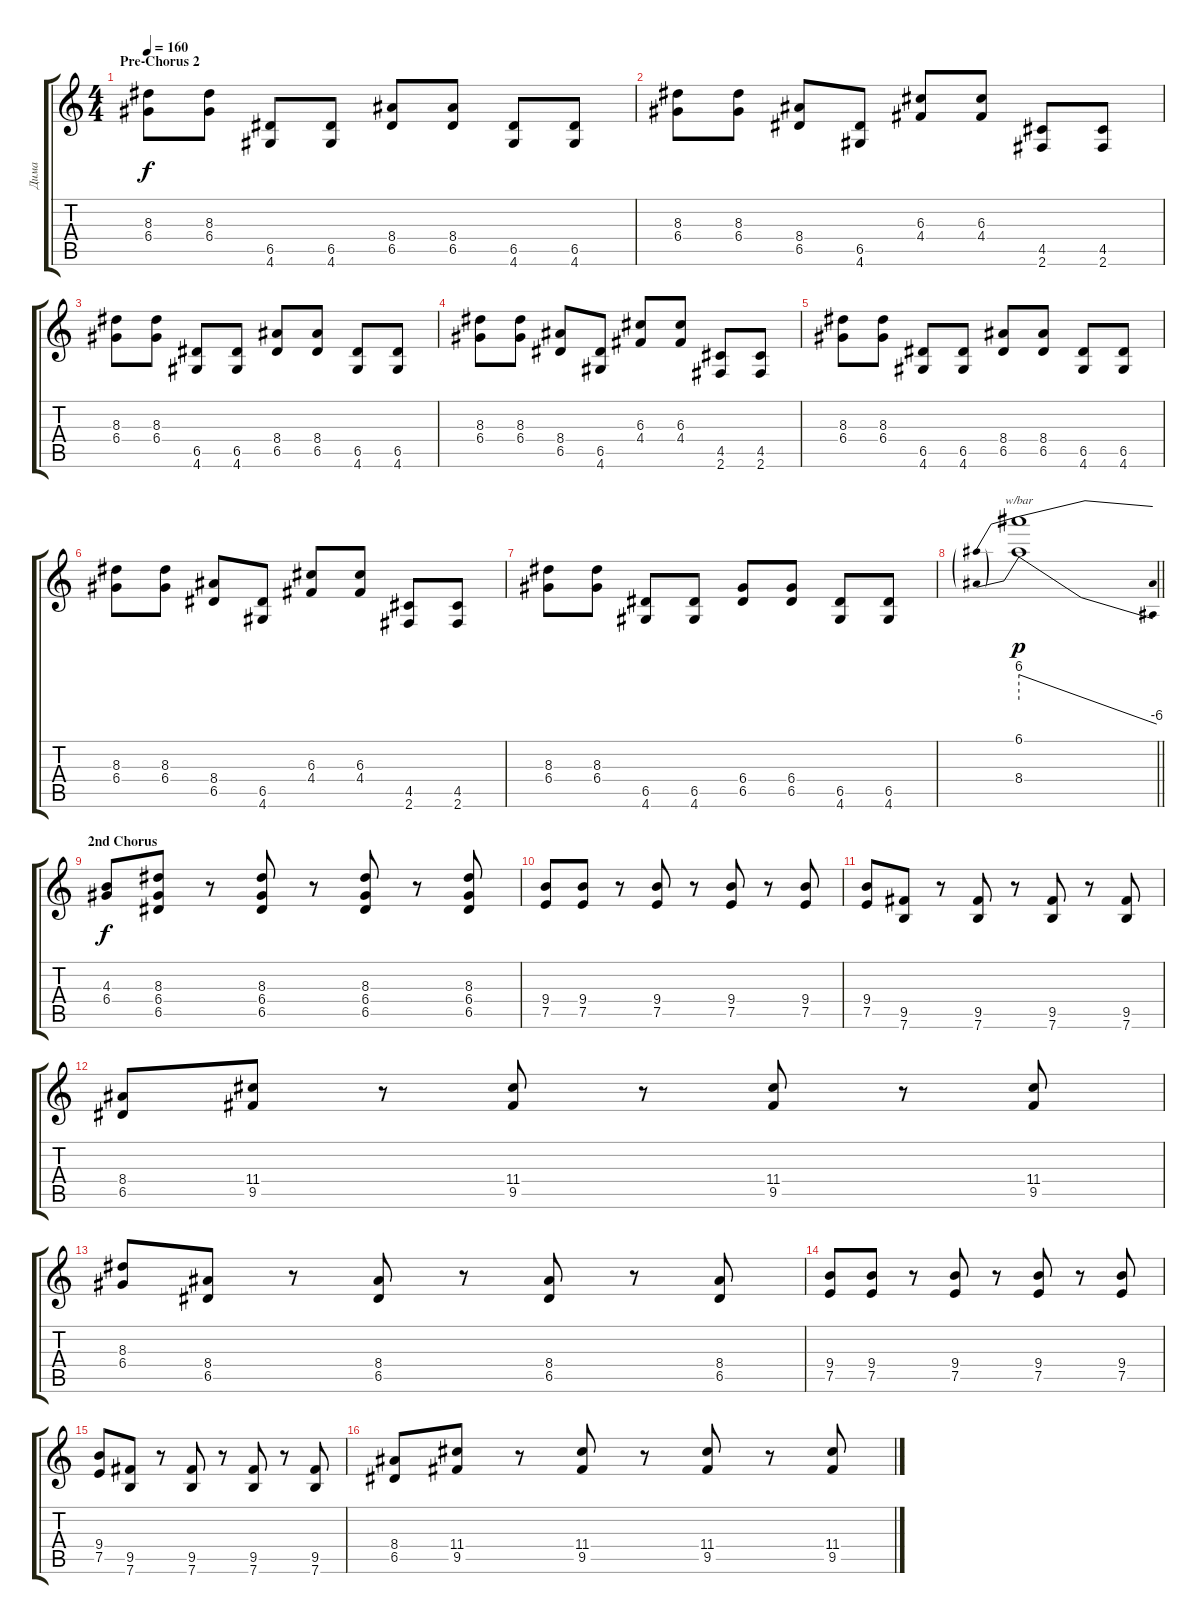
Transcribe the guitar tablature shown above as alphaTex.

\track ("Дима" "Дима") {instrument overdrivenguitar}
\staff {score tabs}
\tuning (E4 B3 G3 D3 A2 E2) {hide}
\ts (4 4)
\section ("" "Pre-Chorus 2")
\tempo 160
\clef g2
\ks c
(8.3 6.4).8{dy f} (8.3 6.4).8 (6.5 4.6).8 (6.5 4.6).8 (8.4 6.5).8 (8.4 6.5).8 (6.5 4.6).8 (6.5 4.6).8 |
(8.3 6.4).8 (8.3 6.4).8 (8.4 6.5).8 (6.5 4.6).8 (6.3 4.4).8 (6.3 4.4).8 (4.5 2.6).8 (4.5 2.6).8 |
(8.3 6.4).8 (8.3 6.4).8 (6.5 4.6).8 (6.5 4.6).8 (8.4 6.5).8 (8.4 6.5).8 (6.5 4.6).8 (6.5 4.6).8 |
(8.3 6.4).8 (8.3 6.4).8 (8.4 6.5).8 (6.5 4.6).8 (6.3 4.4).8 (6.3 4.4).8 (4.5 2.6).8 (4.5 2.6).8 |
(8.3 6.4).8 (8.3 6.4).8 (6.5 4.6).8 (6.5 4.6).8 (8.4 6.5).8 (8.4 6.5).8 (6.5 4.6).8 (6.5 4.6).8 |
(8.3 6.4).8 (8.3 6.4).8 (8.4 6.5).8 (6.5 4.6).8 (6.3 4.4).8 (6.3 4.4).8 (4.5 2.6).8 (4.5 2.6).8 |
(8.3 6.4).8 (8.3 6.4).8 (6.5 4.6).8 (6.5 4.6).8 (6.4 6.5).8 (6.4 6.5).8 (6.5 4.6).8 (6.5 4.6).8 |
\barLineRight lightlight
(6.1 8.4).1{tbe (predivedive default 0 24 60 -24) dy p} |
\section ("" "2nd Chorus")
(4.3 6.4).8{dy f} (8.3 6.4 6.5).8 r.8 (8.3 6.4 6.5).8 r.8 (8.3 6.4 6.5).8 r.8 (8.3 6.4 6.5).8 |
(9.4 7.5).8 (9.4 7.5).8 r.8 (9.4 7.5).8 r.8 (9.4 7.5).8 r.8 (9.4 7.5).8 |
(9.4 7.5).8 (9.5 7.6).8 r.8 (9.5 7.6).8 r.8 (9.5 7.6).8 r.8 (9.5 7.6).8 |
(8.4 6.5).8 (11.4 9.5).8 r.8 (11.4 9.5).8 r.8 (11.4 9.5).8 r.8 (11.4 9.5).8 |
(8.3 6.4).8 (8.4 6.5).8 r.8 (8.4 6.5).8 r.8 (8.4 6.5).8 r.8 (8.4 6.5).8 |
(9.4 7.5).8 (9.4 7.5).8 r.8 (9.4 7.5).8 r.8 (9.4 7.5).8 r.8 (9.4 7.5).8 |
(9.4 7.5).8 (9.5 7.6).8 r.8 (9.5 7.6).8 r.8 (9.5 7.6).8 r.8 (9.5 7.6).8 |
(8.4 6.5).8 (11.4 9.5).8 r.8 (11.4 9.5).8 r.8 (11.4 9.5).8 r.8 (11.4 9.5).8
